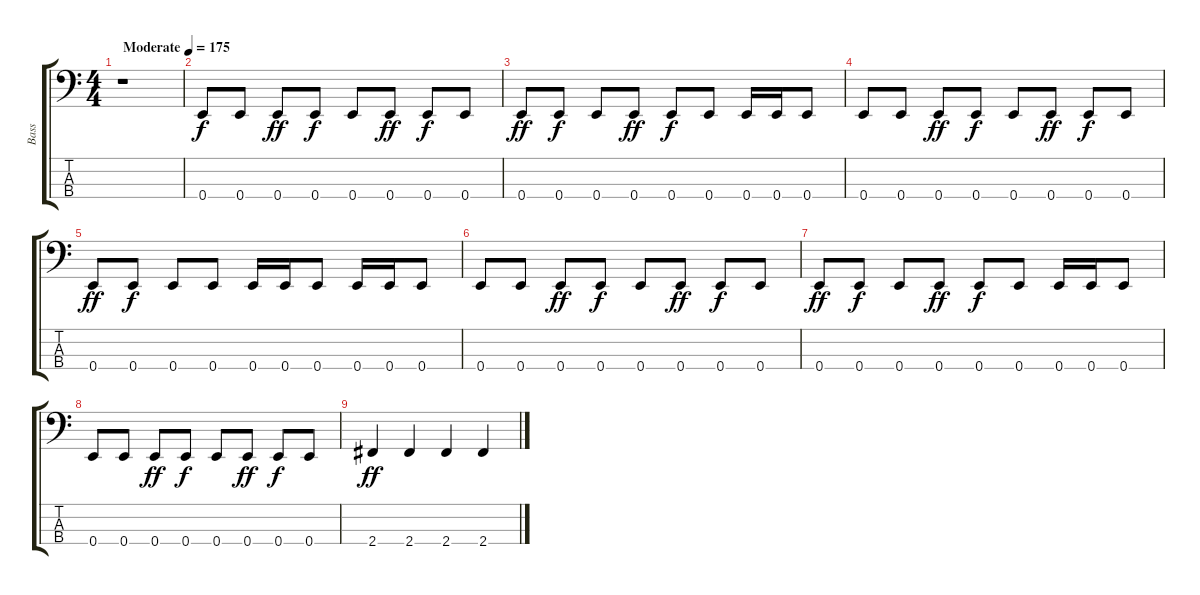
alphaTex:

\track ("Bass" "Bass") {instrument electricbasspick}
\staff {score tabs}
\tuning (G2 D2 A1 E1) {hide}
\ts (4 4)
\tempo (175 "Moderate")
\clef f4
\ks c
r.1{dy f instrument electricbasspick} |
0.4.8 0.4.8 0.4.8{dy ff} 0.4.8{dy f} 0.4.8 0.4.8{dy ff} 0.4.8{dy f} 0.4.8 |
0.4.8{dy ff} 0.4.8{dy f} 0.4.8 0.4.8{dy ff} 0.4.8{dy f} 0.4.8 0.4.16 0.4.16 0.4.8 |
0.4.8 0.4.8 0.4.8{dy ff} 0.4.8{dy f} 0.4.8 0.4.8{dy ff} 0.4.8{dy f} 0.4.8 |
0.4.8{dy ff} 0.4.8{dy f} 0.4.8 0.4.8 0.4.16 0.4.16 0.4.8 0.4.16 0.4.16 0.4.8 |
0.4.8 0.4.8 0.4.8{dy ff} 0.4.8{dy f} 0.4.8 0.4.8{dy ff} 0.4.8{dy f} 0.4.8 |
0.4.8{dy ff} 0.4.8{dy f} 0.4.8 0.4.8{dy ff} 0.4.8{dy f} 0.4.8 0.4.16 0.4.16 0.4.8 |
0.4.8 0.4.8 0.4.8{dy ff} 0.4.8{dy f} 0.4.8 0.4.8{dy ff} 0.4.8{dy f} 0.4.8 |
2.4.4{dy ff} 2.4.4 2.4.4 2.4.4
